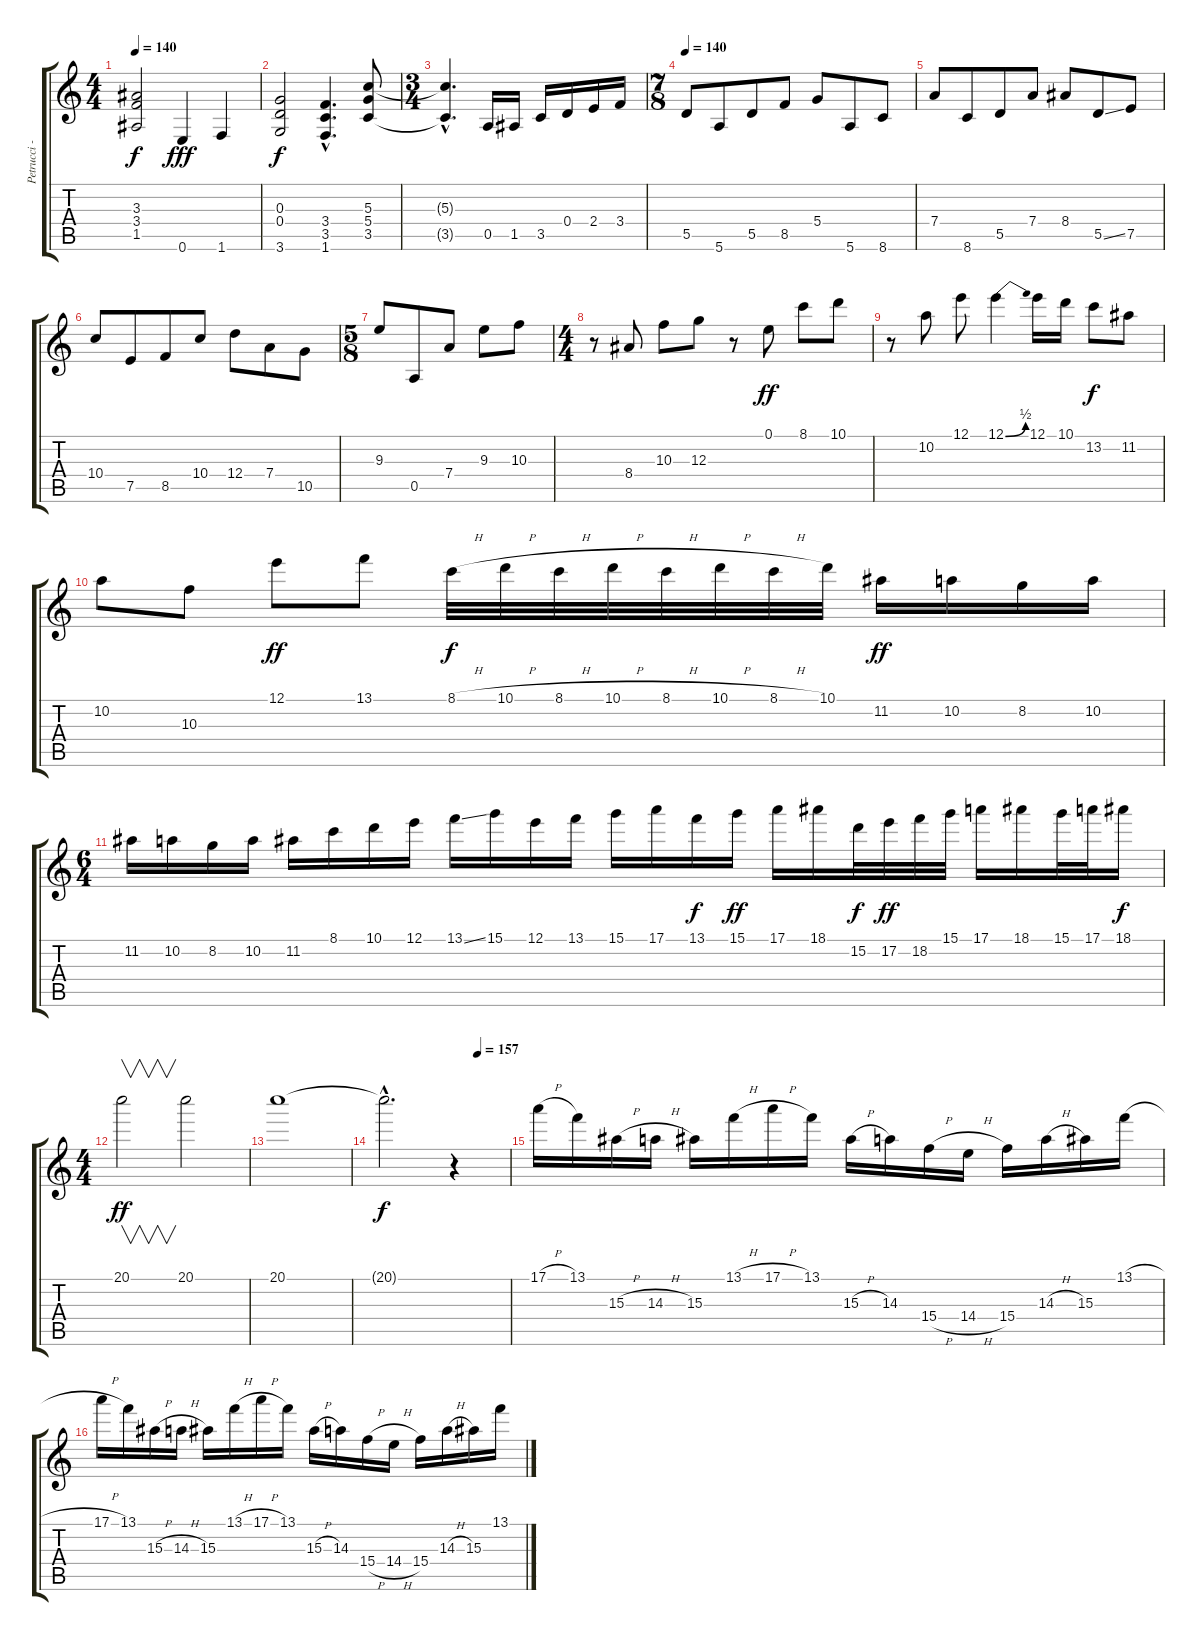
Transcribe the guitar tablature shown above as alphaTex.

\track ("Petrucci - Overdriven Guitar" "Petrucci -") {instrument distortionguitar}
\staff {score tabs}
\tuning (E4 B3 G3 D3 A2 E2) {hide}
\ts (4 4)
\tempo 140
\clef g2
\ks c
(3.3{t} 3.4{t} 1.5{t}).2{dy f} 0.6.4{dy fff} 1.6.4 |
(0.3 0.4 3.6).2{dy f} (3.4{hac} 3.5{hac} 1.6{hac}).4{d} (5.3 5.4 3.5).8 |
\ts (3 4)
(5.3{hac t} 3.5{hac t}).4{d} 0.5.16 1.5.16 3.5.16 0.4.16 2.4.16 3.4.16 |
\ts (7 8)
\tempo 140
5.5.8 5.6.8 5.5.8 8.5.8 5.4.8 5.6.8 8.6.8 |
7.4.8 8.6.8 5.5.8 7.4.8 8.4.8 5.5{ss}.8 7.5.8 |
10.4.8 7.5.8 8.5.8 10.4.8 12.4.8 7.4.8 10.5.8 |
\ts (5 8)
9.3.8 0.5.8 7.4.8 9.3.8 10.3.8 |
\ts (4 4)
r.8 8.4.8 10.3.8 12.3.8 r.8 0.1.8{dy ff} 8.1.8 10.1.8 |
r.8 10.2.8 12.1.8 12.1{be (bend 0 0 60 2)}.4 12.1.16 10.1.16 13.2.8{dy f} 11.2.8 |
10.2.8 10.3.8 12.1.8{dy ff} 13.1.8 8.1{h}.32{dy f} 10.1{h}.32 8.1{h}.32 10.1{h}.32 8.1{h}.32 10.1{h}.32 8.1{h}.32 10.1.32 11.2.16{dy ff} 10.2.16 8.2.16 10.2.16 |
\ts (6 4)
11.2.16 10.2.16 8.2.16 10.2.16 11.2.16 8.1.16 10.1.16 12.1.16 13.1{ss}.16 15.1.16 12.1.16 13.1.16 15.1.16 17.1.16 13.1.16{dy f} 15.1.16{dy ff} 17.1.16 18.1.16 15.2.32{dy f} 17.2.32{dy ff} 18.2.32 15.1.32 17.1.16 18.1.16 15.1.32 17.1.32 18.1.16{dy f} |
\ts (4 4)
20.1.2{v dy ff} 20.1.2 |
20.1.1 |
\tempo (157 0.75)
20.1{hac t}.2{d dy f} r.4 |
17.1{h}.16 13.1.16 15.3{h}.16 14.3{h}.16 15.3.16 13.1{h}.16 17.1{h}.16 13.1.16 15.3{h}.16 14.3.16 15.4{h}.16 14.4{h}.16 15.4.16 14.3{h}.16 15.3.16 13.1{h}.16 |
17.1{h}.16 13.1.16 15.3{h}.16 14.3{h}.16 15.3.16 13.1{h}.16 17.1{h}.16 13.1.16 15.3{h}.16 14.3.16 15.4{h}.16 14.4{h}.16 15.4.16 14.3{h}.16 15.3.16 13.1{h}.16
